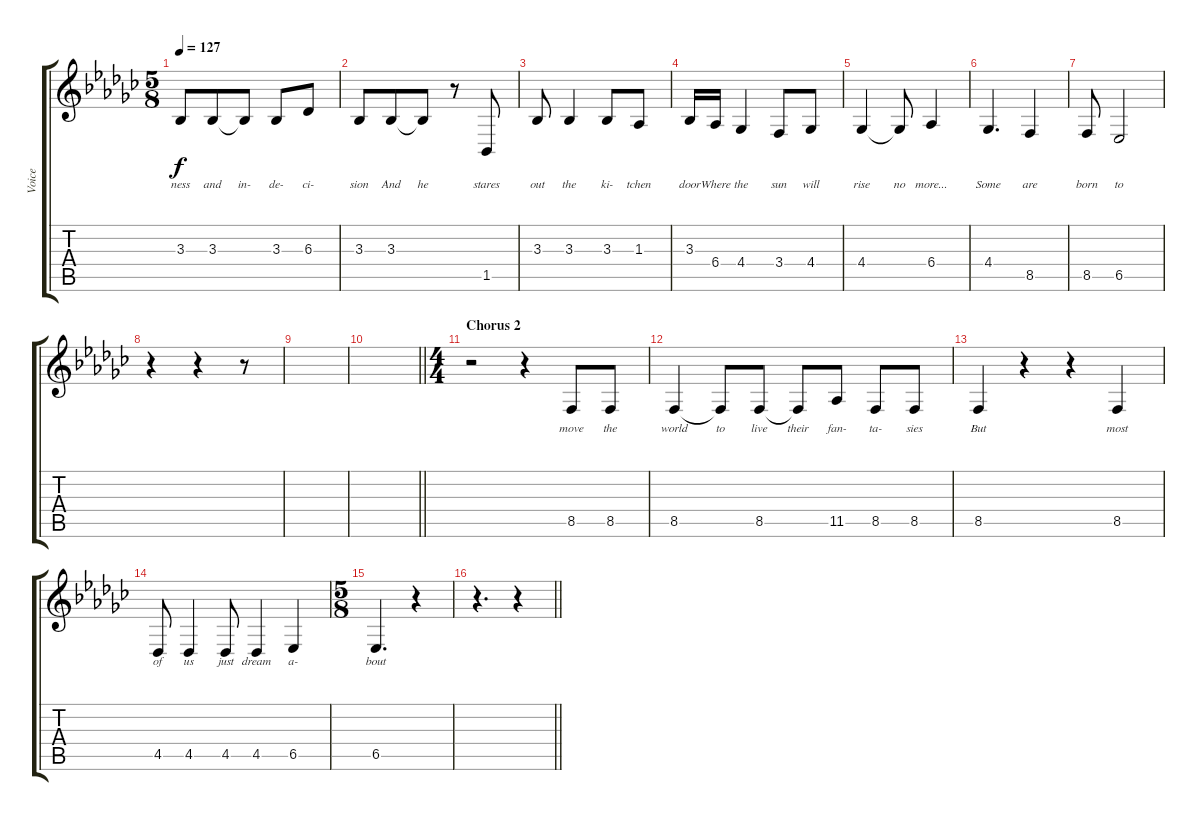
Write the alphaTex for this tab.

\track ("Voice" "Voice") {instrument lead6voice}
\staff {score tabs}
\tuning (E4 B3 G3 D3 A2 E2) {hide}
\ts (5 8)
\tempo 127
\clef g2
\ks ebminor
3.3.8{lyrics (0 "ness") lyrics (1 "") lyrics (2 "") lyrics (3 "") lyrics (4 "") dy f} 3.3.8{lyrics (0 "and") lyrics (1 "") lyrics (2 "") lyrics (3 "") lyrics (4 "")} 3.3{t}.8{lyrics (0 "in-") lyrics (1 "") lyrics (2 "") lyrics (3 "") lyrics (4 "")} 3.3.8{lyrics (0 "de-") lyrics (1 "") lyrics (2 "") lyrics (3 "") lyrics (4 "")} 6.3.8{lyrics (0 "ci-") lyrics (1 "") lyrics (2 "") lyrics (3 "") lyrics (4 "")} |
3.3.8{lyrics (0 "sion") lyrics (1 "") lyrics (2 "") lyrics (3 "") lyrics (4 "")} 3.3.8{lyrics (0 "And") lyrics (1 "") lyrics (2 "") lyrics (3 "") lyrics (4 "")} 3.3{t}.8{lyrics (0 "he") lyrics (1 "") lyrics (2 "") lyrics (3 "") lyrics (4 "")} r.8 1.5.8{lyrics (0 "stares") lyrics (1 "") lyrics (2 "") lyrics (3 "") lyrics (4 "")} |
3.3.8{lyrics (0 "out") lyrics (1 "") lyrics (2 "") lyrics (3 "") lyrics (4 "")} 3.3.4{lyrics (0 "the") lyrics (1 "") lyrics (2 "") lyrics (3 "") lyrics (4 "")} 3.3.8{lyrics (0 "ki-") lyrics (1 "") lyrics (2 "") lyrics (3 "") lyrics (4 "")} 1.3.8{lyrics (0 "tchen") lyrics (1 "") lyrics (2 "") lyrics (3 "") lyrics (4 "")} |
3.3.16{lyrics (0 "door") lyrics (1 "") lyrics (2 "") lyrics (3 "") lyrics (4 "")} 6.4.16{lyrics (0 "Where") lyrics (1 "") lyrics (2 "") lyrics (3 "") lyrics (4 "")} 4.4.4{lyrics (0 "the") lyrics (1 "") lyrics (2 "") lyrics (3 "") lyrics (4 "")} 3.4.8{lyrics (0 "sun") lyrics (1 "") lyrics (2 "") lyrics (3 "") lyrics (4 "")} 4.4.8{lyrics (0 "will") lyrics (1 "") lyrics (2 "") lyrics (3 "") lyrics (4 "")} |
4.4.4{lyrics (0 "rise") lyrics (1 "") lyrics (2 "") lyrics (3 "") lyrics (4 "")} 4.4{t}.8{lyrics (0 "no") lyrics (1 "") lyrics (2 "") lyrics (3 "") lyrics (4 "")} 6.4.4{lyrics (0 "more...") lyrics (1 "") lyrics (2 "") lyrics (3 "") lyrics (4 "")} |
4.4.4{d lyrics (0 "Some") lyrics (1 "") lyrics (2 "") lyrics (3 "") lyrics (4 "")} 8.5.4{lyrics (0 "are") lyrics (1 "") lyrics (2 "") lyrics (3 "") lyrics (4 "")} |
8.5.8{lyrics (0 "born") lyrics (1 "") lyrics (2 "") lyrics (3 "") lyrics (4 "")} 6.5.2{lyrics (0 "to") lyrics (1 "") lyrics (2 "") lyrics (3 "") lyrics (4 "")} |
r.4 r.4 r.8 |
|
\barLineRight lightlight
|
\ts (4 4)
\section ("" "Chorus 2")
r.2 r.4 8.5.8{lyrics (0 "move") lyrics (1 "") lyrics (2 "") lyrics (3 "") lyrics (4 "")} 8.5.8{lyrics (0 "the") lyrics (1 "") lyrics (2 "") lyrics (3 "") lyrics (4 "")} |
8.5.4{lyrics (0 "world") lyrics (1 "") lyrics (2 "") lyrics (3 "") lyrics (4 "")} 8.5{t}.8{lyrics (0 "to") lyrics (1 "") lyrics (2 "") lyrics (3 "") lyrics (4 "")} 8.5.8{lyrics (0 "live") lyrics (1 "") lyrics (2 "") lyrics (3 "") lyrics (4 "")} 8.5{t}.8{lyrics (0 "their") lyrics (1 "") lyrics (2 "") lyrics (3 "") lyrics (4 "")} 11.5.8{lyrics (0 "fan-") lyrics (1 "") lyrics (2 "") lyrics (3 "") lyrics (4 "")} 8.5.8{lyrics (0 "ta-") lyrics (1 "") lyrics (2 "") lyrics (3 "") lyrics (4 "")} 8.5.8{lyrics (0 "sies") lyrics (1 "") lyrics (2 "") lyrics (3 "") lyrics (4 "")} |
8.5.4{lyrics (0 "But") lyrics (1 "") lyrics (2 "") lyrics (3 "") lyrics (4 "")} r.4 r.4 8.5.4{lyrics (0 "most") lyrics (1 "") lyrics (2 "") lyrics (3 "") lyrics (4 "")} |
4.5.8{lyrics (0 "of") lyrics (1 "") lyrics (2 "") lyrics (3 "") lyrics (4 "")} 4.5.4{lyrics (0 "us") lyrics (1 "") lyrics (2 "") lyrics (3 "") lyrics (4 "")} 4.5.8{lyrics (0 "just") lyrics (1 "") lyrics (2 "") lyrics (3 "") lyrics (4 "")} 4.5.4{lyrics (0 "dream") lyrics (1 "") lyrics (2 "") lyrics (3 "") lyrics (4 "")} 6.5.4{lyrics (0 "a-") lyrics (1 "") lyrics (2 "") lyrics (3 "") lyrics (4 "")} |
\ts (5 8)
6.5.4{d lyrics (0 "bout") lyrics (1 "") lyrics (2 "") lyrics (3 "") lyrics (4 "")} r.4 |
\barLineRight lightlight
r.4{d} r.4
